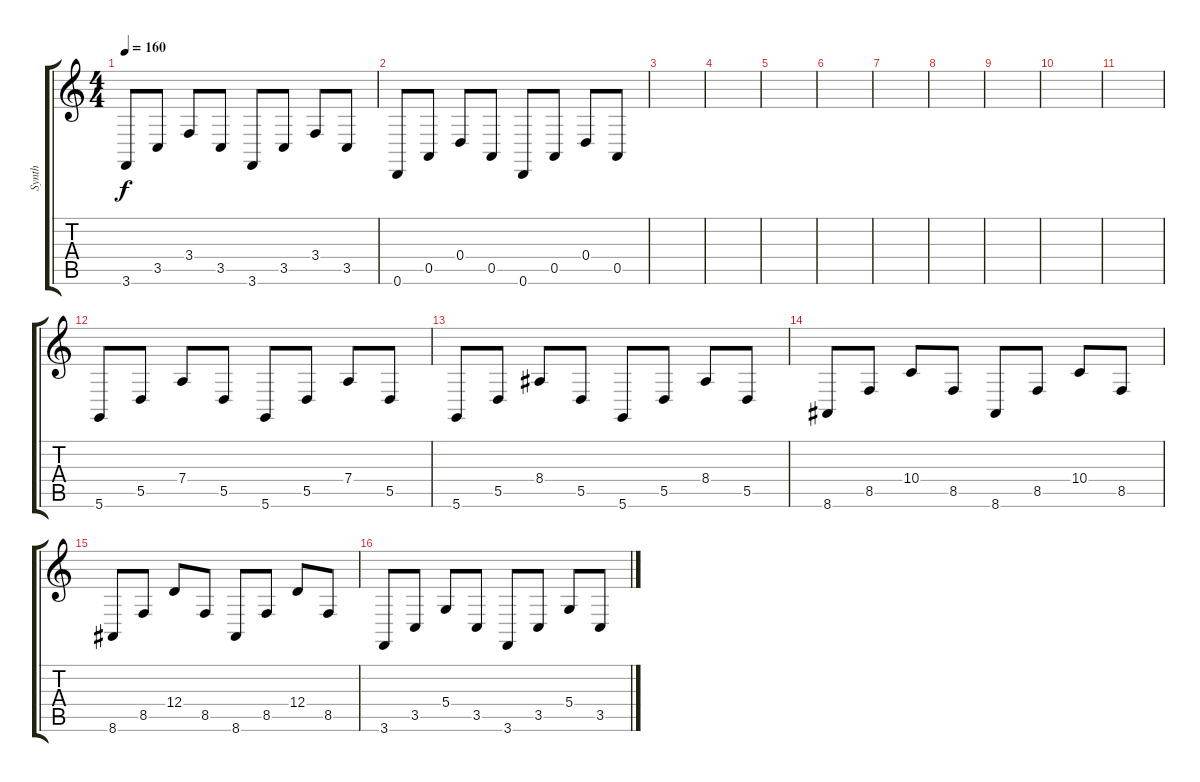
\track ("Synth" "Synth") {instrument synthstrings2}
\staff {score tabs}
\tuning (E4 B3 G3 D3 A2 D2) {hide}
\ts (4 4)
\tempo 160
\clef g2
\ks c
3.6.8{dy f} 3.5.8 3.4.8 3.5.8 3.6.8 3.5.8 3.4.8 3.5.8 |
0.6.8 0.5.8 0.4.8 0.5.8 0.6.8 0.5.8 0.4.8 0.5.8 |
|
|
|
|
|
|
|
|
|
5.6.8 5.5.8 7.4.8 5.5.8 5.6.8 5.5.8 7.4.8 5.5.8 |
5.6.8 5.5.8 8.4.8 5.5.8 5.6.8 5.5.8 8.4.8 5.5.8 |
8.6.8 8.5.8 10.4.8 8.5.8 8.6.8 8.5.8 10.4.8 8.5.8 |
8.6.8 8.5.8 12.4.8 8.5.8 8.6.8 8.5.8 12.4.8 8.5.8 |
3.6.8 3.5.8 5.4.8 3.5.8 3.6.8 3.5.8 5.4.8 3.5.8
